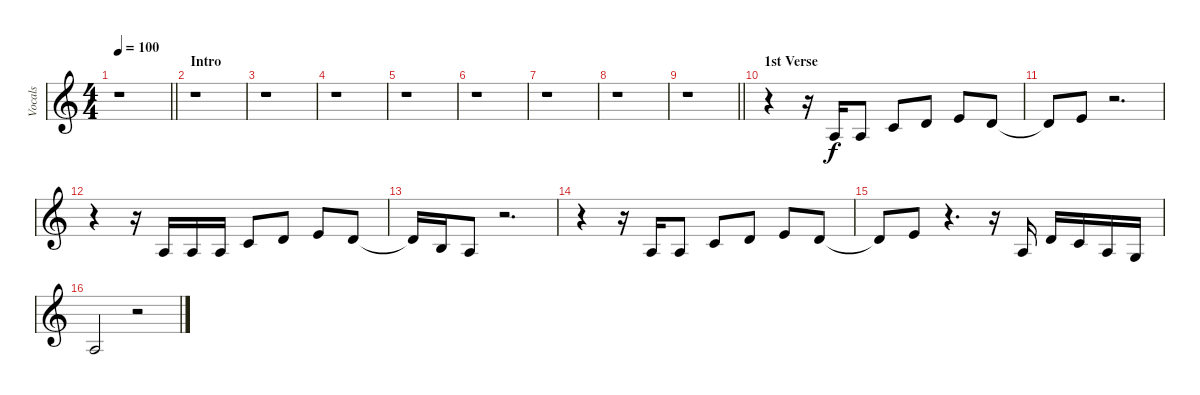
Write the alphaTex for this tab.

\track ("Vocals" "Vocals") {instrument oboe}
\staff {score}
\tuning (E4 B3 G3 D3 A2 E2) {hide}
\ts (4 4)
\tempo 100
\clef g2
\barLineRight lightlight
\ks c
r.1{dy f instrument oboe} |
\section ("" "Intro")
r.1 |
r.1 |
r.1 |
r.1 |
r.1 |
r.1 |
r.1 |
\barLineRight lightlight
r.1 |
\section ("" "1st Verse")
r.4 r.16 2.3.16 2.3.8 1.2.8 3.2.8 0.1.8 3.2.8 |
3.2{t}.8 0.1.8 r.2{d} |
r.4 r.16 2.3.16 2.3.16 2.3.16 1.2.8 3.2.8 0.1.8 3.2.8 |
3.2{t}.16 0.2.16 2.3.8 r.2{d} |
r.4 r.16 2.3.16 2.3.8 1.2.8 3.2.8 0.1.8 3.2.8 |
3.2{t}.8 0.1.8 r.4{d} r.16 2.3.16 3.2.16 1.2.16 2.3.16 0.3.16 |
2.3.2 r.2
